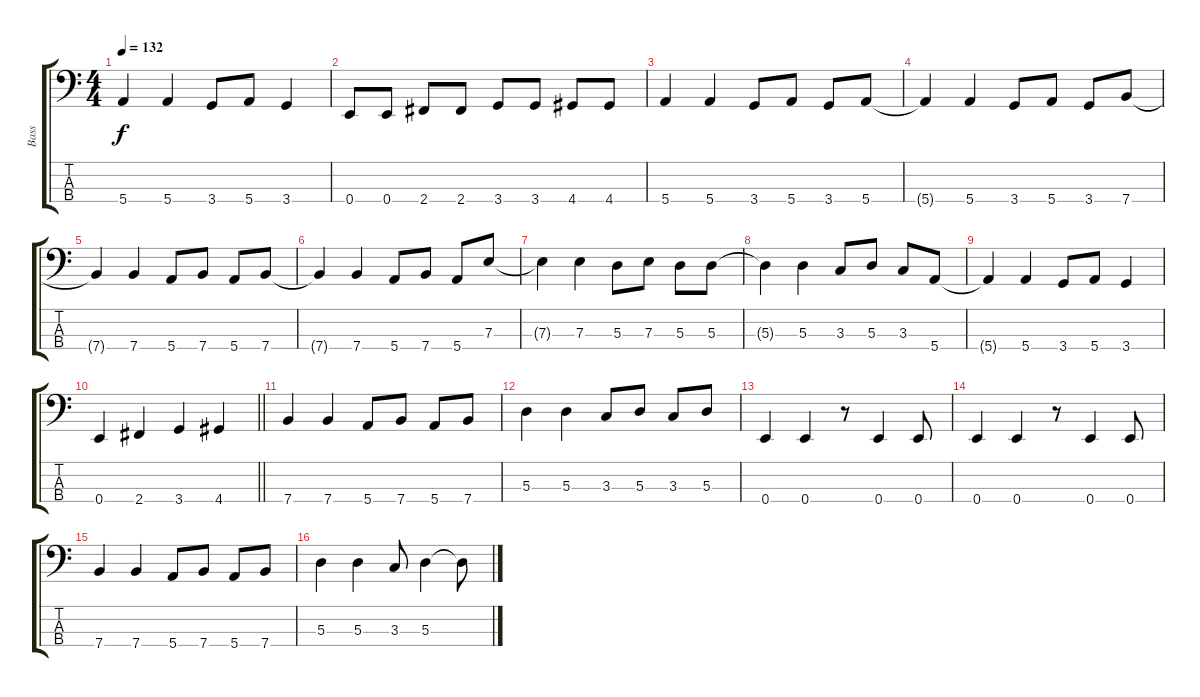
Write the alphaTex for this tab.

\track ("Bass" "Bass") {instrument electricbasspick}
\staff {score tabs}
\tuning (G2 D2 A1 E1) {hide}
\ts (4 4)
\tempo 132
\clef f4
\ks c
5.4{t}.4{dy f} 5.4.4 3.4.8 5.4.8 3.4.4 |
0.4.8 0.4.8 2.4.8 2.4.8 3.4.8 3.4.8 4.4.8 4.4.8 |
5.4.4 5.4.4 3.4.8 5.4.8 3.4.8 5.4.8 |
5.4{t}.4 5.4.4 3.4.8 5.4.8 3.4.8 7.4.8 |
7.4{t}.4 7.4.4 5.4.8 7.4.8 5.4.8 7.4.8 |
7.4{t}.4 7.4.4 5.4.8 7.4.8 5.4.8 7.3.8 |
7.3{t}.4 7.3.4 5.3.8 7.3.8 5.3.8 5.3.8 |
5.3{t}.4 5.3.4 3.3.8 5.3.8 3.3.8 5.4.8 |
5.4{t}.4 5.4.4 3.4.8 5.4.8 3.4.4 |
\barLineRight lightlight
0.4.4 2.4.4 3.4.4 4.4.4 |
\section ("" "")
7.4.4 7.4.4 5.4.8 7.4.8 5.4.8 7.4.8 |
5.3.4 5.3.4 3.3.8 5.3.8 3.3.8 5.3.8 |
0.4.4 0.4.4 r.8 0.4.4 0.4.8 |
0.4.4 0.4.4 r.8 0.4.4 0.4.8 |
7.4.4 7.4.4 5.4.8 7.4.8 5.4.8 7.4.8 |
5.3.4 5.3.4 3.3.8 5.3.4 5.3{t}.8
